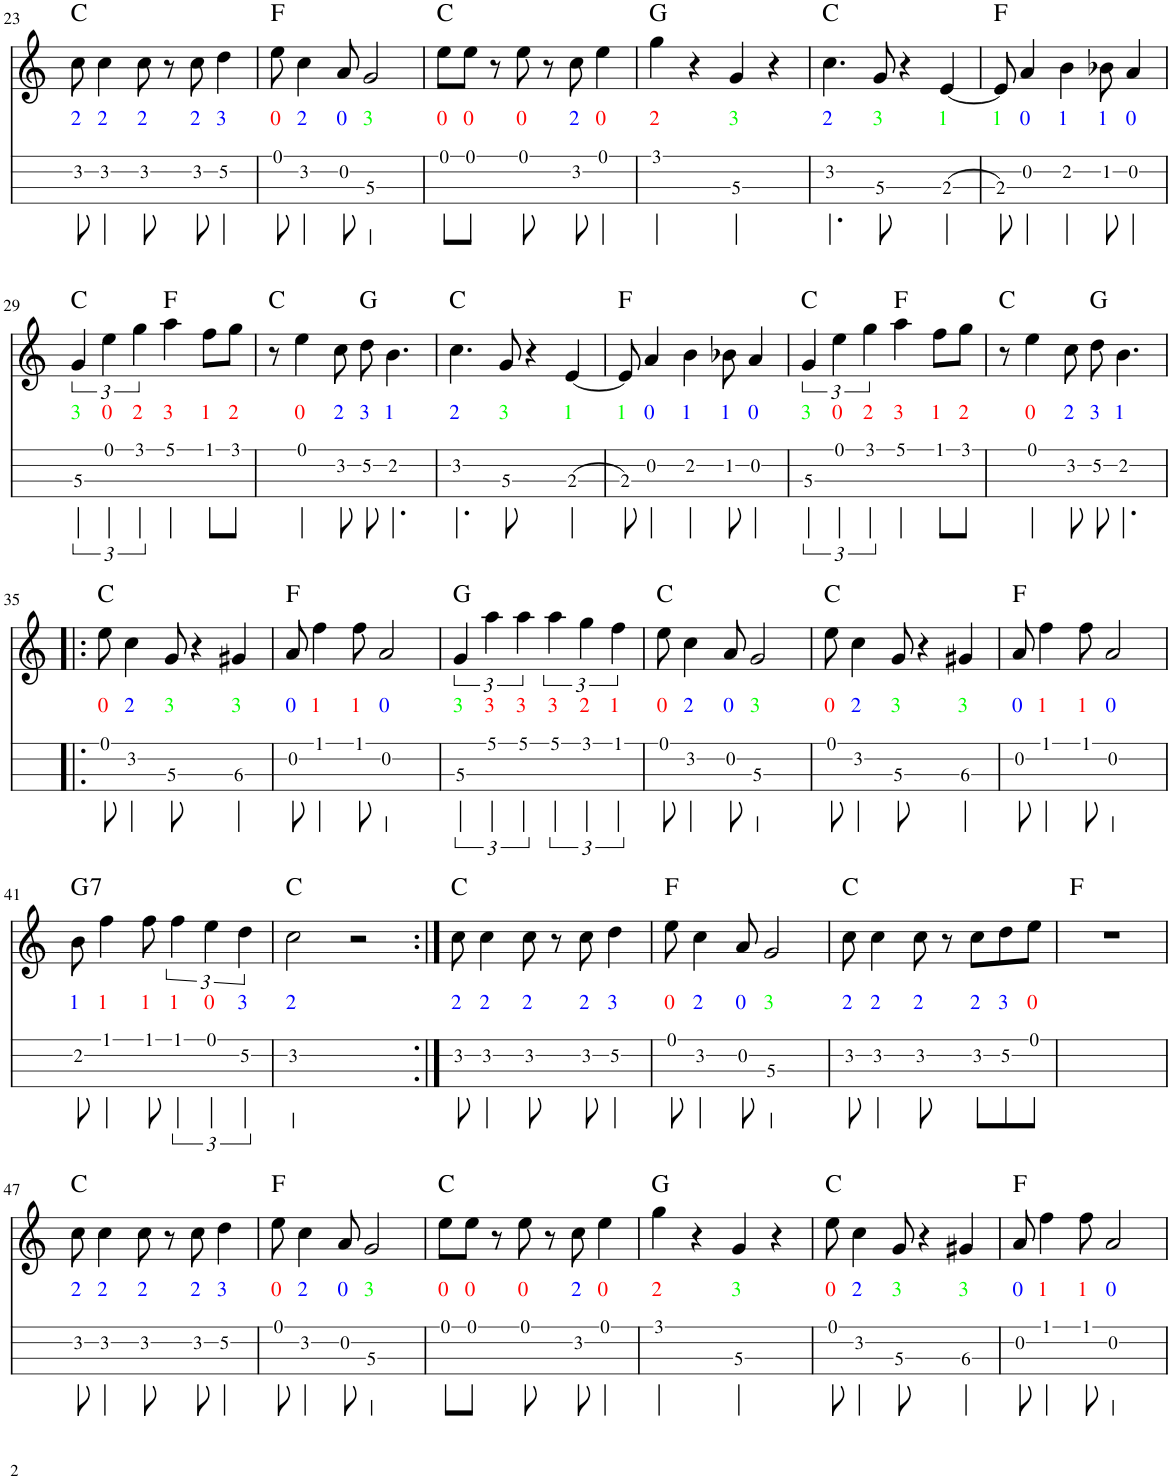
**kern	**kern	**harte
*part2	*part1	*part1
*staff2	*staff1	*
*I"Mandolin [Tablature]	*I"Flute	*
*	*I'Fl	*
!!LO:PB:g=z
*	*clefG2	*
*k[]	*k[]	*
*M4/4	*M4/4	*
=23	=23	=23
!LO:TX:a:color=#0000FF:t=2	!	!
8cc\	8cc\	C:maj
!LO:TX:a:color=#0000FF:t=2	!	!
4cc\	4cc\	.
!LO:TX:a:color=#0000FF:t=2	!	!
8cc\	8cc\	.
8r	8r	.
!LO:TX:a:color=#0000FF:t=2	!	!
8cc\	8cc\	.
!LO:TX:a:color=#0000FF:t=3	!	!
4dd\	4dd\	.
=24	=24	=24
!LO:TX:a:color=#FF0000:t=0	!	!
8ee\	8ee\	F:maj
!LO:TX:a:color=#0000FF:t=2	!	!
4cc\	4cc\	.
!LO:TX:a:color=#0000FF:t=0	!	!
8a\	8a/	.
!LO:TX:a:color=#00FF00:t=3	!	!
2g\	2g/	.
=25	=25	=25
!LO:TX:a:color=#FF0000:t=0	!	!
8ee\L	8ee\L	C:maj
!LO:TX:a:color=#FF0000:t=0	!	!
8ee\J	8ee\J	.
8r	8r	.
!LO:TX:a:color=#FF0000:t=0	!	!
8ee\	8ee\	.
8r	8r	.
!LO:TX:a:color=#0000FF:t=2	!	!
8cc\	8cc\	.
!LO:TX:a:color=#FF0000:t=0	!	!
4ee\	4ee\	.
=26	=26	=26
!LO:TX:a:color=#FF0000:t=2	!	!
4gg\	4gg\	G:maj
4r	4r	.
!LO:TX:a:color=#00FF00:t=3	!	!
4g\	4g/	.
4r	4r	.
=27	=27	=27
!LO:TX:a:color=#0000FF:t=2	!	!
4.cc\	4.cc\	C:maj
!LO:TX:a:color=#00FF00:t=3	!	!
8g\	8g/	.
4r	4r	.
!LO:TX:a:color=#00FF00:t=1	!	!
[4e\	[4e/	.
=28	=28	=28
!LO:TX:a:color=#00FF00:t=1	!	!
8e\]	8e/]	F:maj
!LO:TX:a:color=#0000FF:t=0	!	!
4a\	4a/	.
!LO:TX:a:color=#0000FF:t=1	!	!
4b\	4b\	.
!LO:TX:a:color=#0000FF:t=1	!	!
8b-X\	8b-X\	.
!LO:TX:a:color=#0000FF:t=0	!	!
4a\	4a/	.
!!LO:LB:g=z
=29	=29	=29
!LO:TX:a:color=#00FF00:t=3	!	!
6g\	6g/	C:maj
!LO:TX:a:color=#FF0000:t=0	!	!
6ee\	6ee\	.
!LO:TX:a:color=#FF0000:t=2	!	!
6gg\	6gg\	.
!LO:TX:a:color=#FF0000:t=3	!	!
4aa\	4aa\	F:maj
!LO:TX:a:color=#FF0000:t=1	!	!
8ff\L	8ff\L	.
!LO:TX:a:color=#FF0000:t=2	!	!
8gg\J	8gg\J	.
=30	=30	=30
8r	8r	C:maj
!LO:TX:a:color=#FF0000:t=0	!	!
4ee\	4ee\	.
!LO:TX:a:color=#0000FF:t=2	!	!
8cc\	8cc\	.
!LO:TX:a:color=#0000FF:t=3	!	!
8dd\	8dd\	G:maj
!LO:TX:a:color=#0000FF:t=1	!	!
4.b\	4.b\	.
=31	=31	=31
!LO:TX:a:color=#0000FF:t=2	!	!
4.cc\	4.cc\	C:maj
!LO:TX:a:color=#00FF00:t=3	!	!
8g\	8g/	.
4r	4r	.
!LO:TX:a:color=#00FF00:t=1	!	!
[4e\	[4e/	.
=32	=32	=32
!LO:TX:a:color=#00FF00:t=1	!	!
8e\]	8e/]	F:maj
!LO:TX:a:color=#0000FF:t=0	!	!
4a\	4a/	.
!LO:TX:a:color=#0000FF:t=1	!	!
4b\	4b\	.
!LO:TX:a:color=#0000FF:t=1	!	!
8b-X\	8b-X\	.
!LO:TX:a:color=#0000FF:t=0	!	!
4a\	4a/	.
=33	=33	=33
!LO:TX:a:color=#00FF00:t=3	!	!
6g\	6g/	C:maj
!LO:TX:a:color=#FF0000:t=0	!	!
6ee\	6ee\	.
!LO:TX:a:color=#FF0000:t=2	!	!
6gg\	6gg\	.
!LO:TX:a:color=#FF0000:t=3	!	!
4aa\	4aa\	F:maj
!LO:TX:a:color=#FF0000:t=1	!	!
8ff\L	8ff\L	.
!LO:TX:a:color=#FF0000:t=2	!	!
8gg\J	8gg\J	.
=34	=34	=34
8r	8r	C:maj
!LO:TX:a:color=#FF0000:t=0	!	!
4ee\	4ee\	.
!LO:TX:a:color=#0000FF:t=2	!	!
8cc\	8cc\	.
!LO:TX:a:color=#0000FF:t=3	!	!
8dd\	8dd\	G:maj
!LO:TX:a:color=#0000FF:t=1	!	!
4.b\	4.b\	.
!!LO:LB:g=z
=35!|:	=35!|:	=35!|:
!LO:TX:a:color=#FF0000:t=0	!	!
8ee\	8ee\	C:maj
!LO:TX:a:color=#0000FF:t=2	!	!
4cc\	4cc\	.
!LO:TX:a:color=#00FF00:t=3	!	!
8g\	8g/	.
4r	4r	.
!LO:TX:a:color=#00FF00:t=3	!	!
4g#X\	4g#X/	.
=36	=36	=36
!LO:TX:a:color=#0000FF:t=0	!	!
8a\	8a/	F:maj
!LO:TX:a:color=#FF0000:t=1	!	!
4ff\	4ff\	.
!LO:TX:a:color=#FF0000:t=1	!	!
8ff\	8ff\	.
!LO:TX:a:color=#0000FF:t=0	!	!
2a\	2a/	.
=37	=37	=37
!LO:TX:a:color=#00FF00:t=3	!	!
6g\	6g/	G:maj
!LO:TX:a:color=#FF0000:t=3	!	!
6aa\	6aa\	.
!LO:TX:a:color=#FF0000:t=3	!	!
6aa\	6aa\	.
!LO:TX:a:color=#FF0000:t=3	!	!
6aa\	6aa\	.
!LO:TX:a:color=#FF0000:t=2	!	!
6gg\	6gg\	.
!LO:TX:a:color=#FF0000:t=1	!	!
6ff\	6ff\	.
=38	=38	=38
!LO:TX:a:color=#FF0000:t=0	!	!
8ee\	8ee\	C:maj
!LO:TX:a:color=#0000FF:t=2	!	!
4cc\	4cc\	.
!LO:TX:a:color=#0000FF:t=0	!	!
8a\	8a/	.
!LO:TX:a:color=#00FF00:t=3	!	!
2g\	2g/	.
=39	=39	=39
!LO:TX:a:color=#FF0000:t=0	!	!
8ee\	8ee\	C:maj
!LO:TX:a:color=#0000FF:t=2	!	!
4cc\	4cc\	.
!LO:TX:a:color=#00FF00:t=3	!	!
8g\	8g/	.
4r	4r	.
!LO:TX:a:color=#00FF00:t=3	!	!
4g#X\	4g#X/	.
=40	=40	=40
!LO:TX:a:color=#0000FF:t=0	!	!
8a\	8a/	F:maj
!LO:TX:a:color=#FF0000:t=1	!	!
4ff\	4ff\	.
!LO:TX:a:color=#FF0000:t=1	!	!
8ff\	8ff\	.
!LO:TX:a:color=#0000FF:t=0	!	!
2a\	2a/	.
!!LO:LB:g=z
=41	=41	=41
!LO:TX:a:color=#0000FF:t=1	!	!LO:H:kt=7
8b\	8b\	G:7
!LO:TX:a:color=#FF0000:t=1	!	!
4ff\	4ff\	.
!LO:TX:a:color=#FF0000:t=1	!	!
8ff\	8ff\	.
!LO:TX:a:color=#FF0000:t=1	!	!
6ff\	6ff\	.
!LO:TX:a:color=#FF0000:t=0	!	!
6ee\	6ee\	.
!LO:TX:a:color=#0000FF:t=3	!	!
6dd\	6dd\	.
=42	=42	=42
!LO:TX:a:color=#0000FF:t=2	!	!
2cc\	2cc\	C:maj
2r	2r	.
=43:|!	=43:|!	=43:|!
!LO:TX:a:color=#0000FF:t=2	!	!
8cc\	8cc\	C:maj
!LO:TX:a:color=#0000FF:t=2	!	!
4cc\	4cc\	.
!LO:TX:a:color=#0000FF:t=2	!	!
8cc\	8cc\	.
8r	8r	.
!LO:TX:a:color=#0000FF:t=2	!	!
8cc\	8cc\	.
!LO:TX:a:color=#0000FF:t=3	!	!
4dd\	4dd\	.
=44	=44	=44
!LO:TX:a:color=#FF0000:t=0	!	!
8ee\	8ee\	F:maj
!LO:TX:a:color=#0000FF:t=2	!	!
4cc\	4cc\	.
!LO:TX:a:color=#0000FF:t=0	!	!
8a\	8a/	.
!LO:TX:a:color=#00FF00:t=3	!	!
2g\	2g/	.
=45	=45	=45
!LO:TX:a:color=#0000FF:t=2	!	!
8cc\	8cc\	C:maj
!LO:TX:a:color=#0000FF:t=2	!	!
4cc\	4cc\	.
!LO:TX:a:color=#0000FF:t=2	!	!
8cc\	8cc\	.
8r	8r	.
!LO:TX:a:color=#0000FF:t=2	!	!
8cc\L	8cc\L	.
!LO:TX:a:color=#0000FF:t=3	!	!
8dd\	8dd\	.
!LO:TX:a:color=#FF0000:t=0	!	!
8ee\J	8ee\J	.
=46	=46	=46
1r	1r	F:maj
!!LO:LB:g=z
=47	=47	=47
!LO:TX:a:color=#0000FF:t=2	!	!
8cc\	8cc\	C:maj
!LO:TX:a:color=#0000FF:t=2	!	!
4cc\	4cc\	.
!LO:TX:a:color=#0000FF:t=2	!	!
8cc\	8cc\	.
8r	8r	.
!LO:TX:a:color=#0000FF:t=2	!	!
8cc\	8cc\	.
!LO:TX:a:color=#0000FF:t=3	!	!
4dd\	4dd\	.
=48	=48	=48
!LO:TX:a:color=#FF0000:t=0	!	!
8ee\	8ee\	F:maj
!LO:TX:a:color=#0000FF:t=2	!	!
4cc\	4cc\	.
!LO:TX:a:color=#0000FF:t=0	!	!
8a\	8a/	.
!LO:TX:a:color=#00FF00:t=3	!	!
2g\	2g/	.
=49	=49	=49
!LO:TX:a:color=#FF0000:t=0	!	!
8ee\L	8ee\L	C:maj
!LO:TX:a:color=#FF0000:t=0	!	!
8ee\J	8ee\J	.
8r	8r	.
!LO:TX:a:color=#FF0000:t=0	!	!
8ee\	8ee\	.
8r	8r	.
!LO:TX:a:color=#0000FF:t=2	!	!
8cc\	8cc\	.
!LO:TX:a:color=#FF0000:t=0	!	!
4ee\	4ee\	.
=50	=50	=50
!LO:TX:a:color=#FF0000:t=2	!	!
4gg\	4gg\	G:maj
4r	4r	.
!LO:TX:a:color=#00FF00:t=3	!	!
4g\	4g/	.
4r	4r	.
=51	=51	=51
!LO:TX:a:color=#FF0000:t=0	!	!
8ee\	8ee\	C:maj
!LO:TX:a:color=#0000FF:t=2	!	!
4cc\	4cc\	.
!LO:TX:a:color=#00FF00:t=3	!	!
8g\	8g/	.
4r	4r	.
!LO:TX:a:color=#00FF00:t=3	!	!
4g#X\	4g#X/	.
=52	=52	=52
!LO:TX:a:color=#0000FF:t=0	!	!
8a\	8a/	F:maj
!LO:TX:a:color=#FF0000:t=1	!	!
4ff\	4ff\	.
!LO:TX:a:color=#FF0000:t=1	!	!
8ff\	8ff\	.
!LO:TX:a:color=#0000FF:t=0	!	!
2a\	2a/	.
=	=	=
*-	*-	*-
